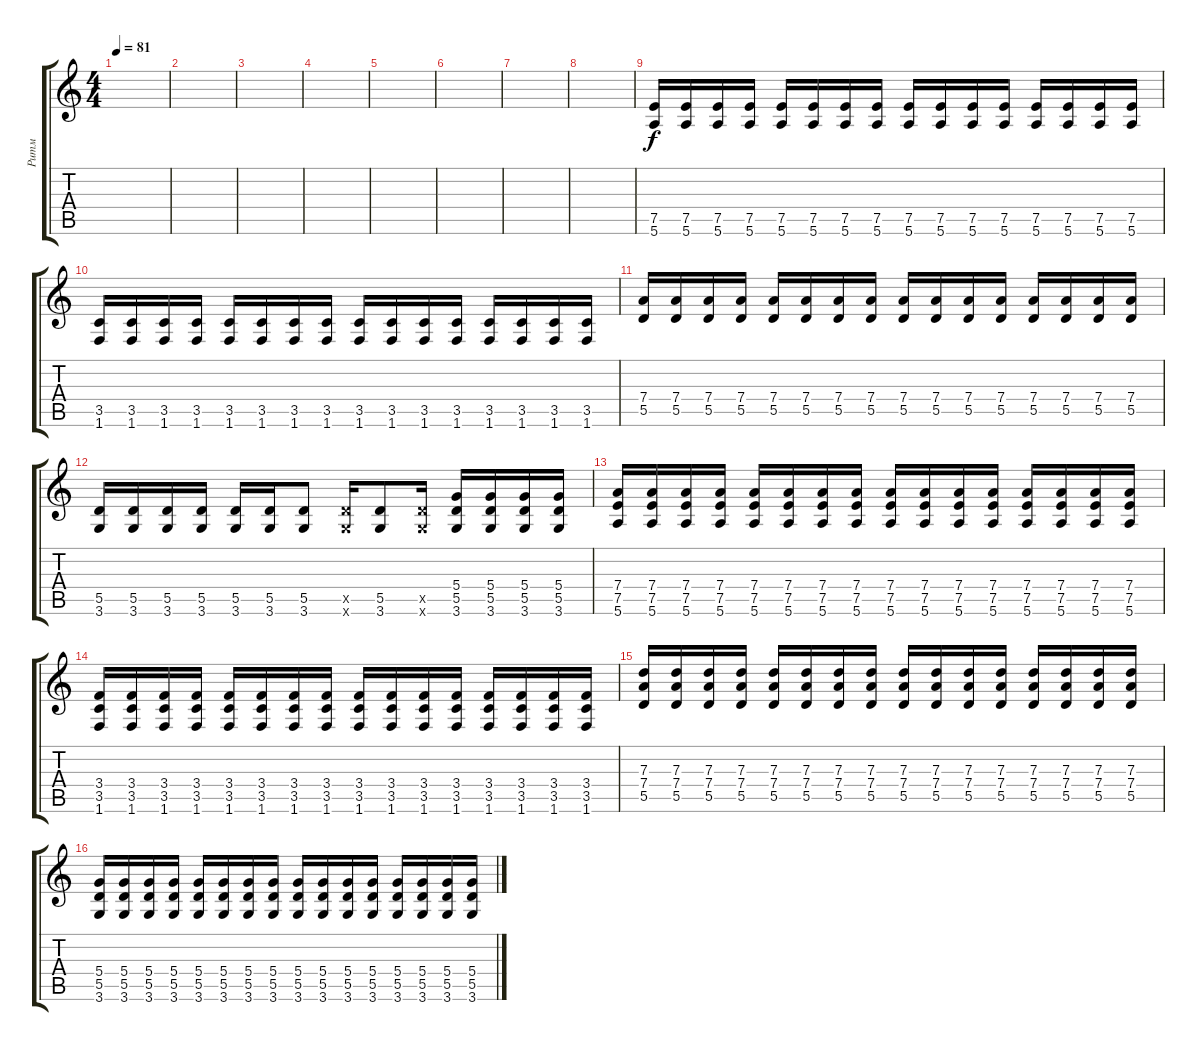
\track ("Ритм" "Ритм") {instrument distortionguitar}
\staff {score tabs}
\tuning (E4 B3 G3 D3 A2 E2) {hide}
\ts (4 4)
\tempo 81
\clef g2
\ks c
|
|
|
|
|
|
|
|
(7.5 5.6).16 (7.5 5.6).16 (7.5 5.6).16 (7.5 5.6).16 (7.5 5.6).16 (7.5 5.6).16 (7.5 5.6).16 (7.5 5.6).16 (7.5 5.6).16 (7.5 5.6).16 (7.5 5.6).16 (7.5 5.6).16 (7.5 5.6).16 (7.5 5.6).16 (7.5 5.6).16 (7.5 5.6).16 |
(3.5 1.6).16 (3.5 1.6).16 (3.5 1.6).16 (3.5 1.6).16 (3.5 1.6).16 (3.5 1.6).16 (3.5 1.6).16 (3.5 1.6).16 (3.5 1.6).16 (3.5 1.6).16 (3.5 1.6).16 (3.5 1.6).16 (3.5 1.6).16 (3.5 1.6).16 (3.5 1.6).16 (3.5 1.6).16 |
(7.4 5.5).16 (7.4 5.5).16 (7.4 5.5).16 (7.4 5.5).16 (7.4 5.5).16 (7.4 5.5).16 (7.4 5.5).16 (7.4 5.5).16 (7.4 5.5).16 (7.4 5.5).16 (7.4 5.5).16 (7.4 5.5).16 (7.4 5.5).16 (7.4 5.5).16 (7.4 5.5).16 (7.4 5.5).16 |
(5.5 3.6).16 (5.5 3.6).16 (5.5 3.6).16 (5.5 3.6).16 (5.5 3.6).16 (5.5 3.6).16 (5.5 3.6).8 (5.5{x} 3.6{x}).16 (5.5 3.6).8 (5.5{x} 3.6{x}).16 (5.4 5.5 3.6).16 (5.4 5.5 3.6).16 (5.4 5.5 3.6).16 (5.4 5.5 3.6).16 |
(7.4 7.5 5.6).16 (7.4 7.5 5.6).16 (7.4 7.5 5.6).16 (7.4 7.5 5.6).16 (7.4 7.5 5.6).16 (7.4 7.5 5.6).16 (7.4 7.5 5.6).16 (7.4 7.5 5.6).16 (7.4 7.5 5.6).16 (7.4 7.5 5.6).16 (7.4 7.5 5.6).16 (7.4 7.5 5.6).16 (7.4 7.5 5.6).16 (7.4 7.5 5.6).16 (7.4 7.5 5.6).16 (7.4 7.5 5.6).16 |
(3.4 3.5 1.6).16 (3.4 3.5 1.6).16 (3.4 3.5 1.6).16 (3.4 3.5 1.6).16 (3.4 3.5 1.6).16 (3.4 3.5 1.6).16 (3.4 3.5 1.6).16 (3.4 3.5 1.6).16 (3.4 3.5 1.6).16 (3.4 3.5 1.6).16 (3.4 3.5 1.6).16 (3.4 3.5 1.6).16 (3.4 3.5 1.6).16 (3.4 3.5 1.6).16 (3.4 3.5 1.6).16 (3.4 3.5 1.6).16 |
(7.3 7.4 5.5).16 (7.3 7.4 5.5).16 (7.3 7.4 5.5).16 (7.3 7.4 5.5).16 (7.3 7.4 5.5).16 (7.3 7.4 5.5).16 (7.3 7.4 5.5).16 (7.3 7.4 5.5).16 (7.3 7.4 5.5).16 (7.3 7.4 5.5).16 (7.3 7.4 5.5).16 (7.3 7.4 5.5).16 (7.3 7.4 5.5).16 (7.3 7.4 5.5).16 (7.3 7.4 5.5).16 (7.3 7.4 5.5).16 |
(5.4 5.5 3.6).16 (5.4 5.5 3.6).16 (5.4 5.5 3.6).16 (5.4 5.5 3.6).16 (5.4 5.5 3.6).16 (5.4 5.5 3.6).16 (5.4 5.5 3.6).16 (5.4 5.5 3.6).16 (5.4 5.5 3.6).16 (5.4 5.5 3.6).16 (5.4 5.5 3.6).16 (5.4 5.5 3.6).16 (5.4 5.5 3.6).16 (5.4 5.5 3.6).16 (5.4 5.5 3.6).16 (5.4 5.5 3.6).16
